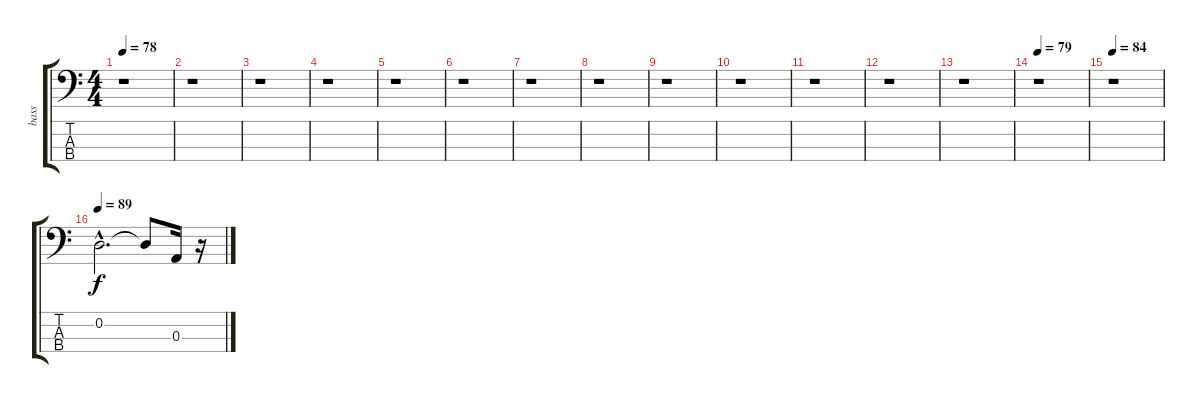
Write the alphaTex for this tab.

\track ("bass" "bass") {instrument electricbassfinger}
\staff {score tabs}
\tuning (G2 D2 A1 E1) {hide}
\ts (4 4)
\tempo 78
\clef f4
\ks c
r.1{dy f} |
r.1 |
r.1 |
r.1 |
r.1 |
r.1 |
r.1 |
r.1 |
r.1 |
r.1 |
r.1 |
r.1 |
r.1 |
\tempo 79
r.1 |
\tempo 84
r.1 |
\tempo 89
0.2{hac}.2{d} 0.2{t}.8 0.3.16 r.16
